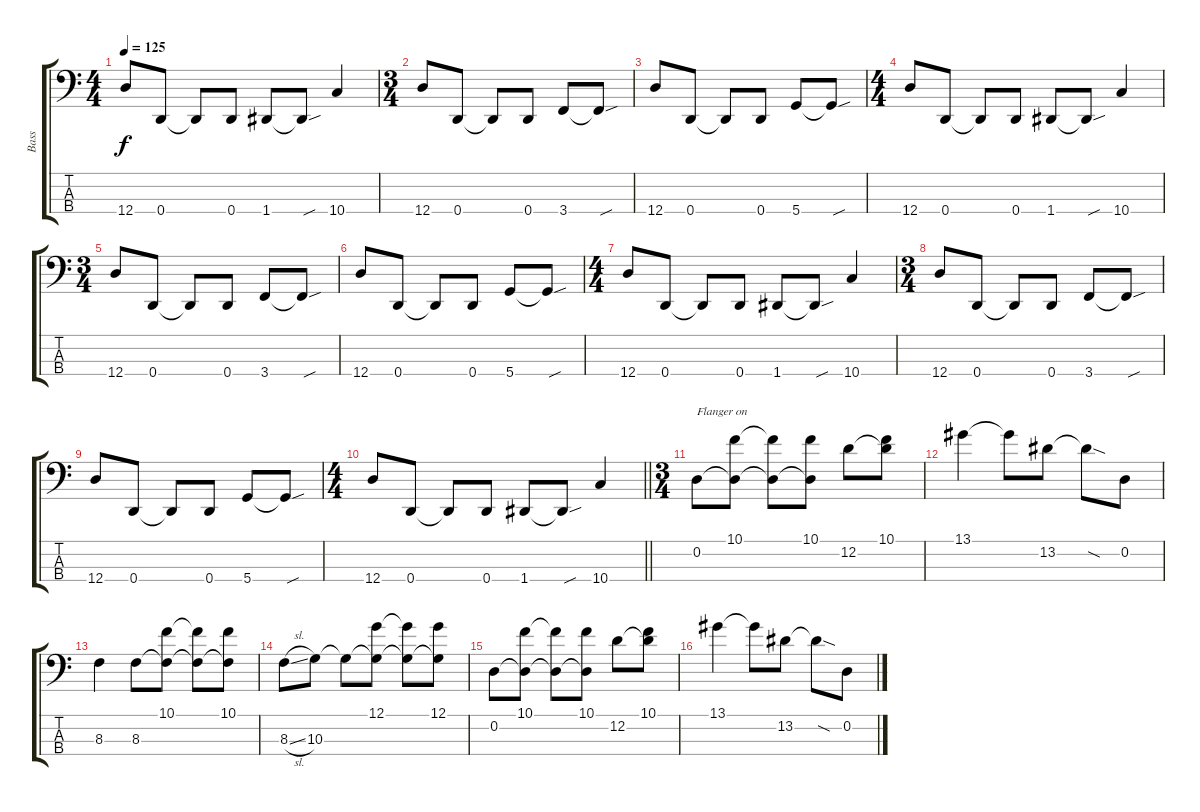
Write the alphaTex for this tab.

\track ("Bass" "Bass") {instrument electricbassfinger}
\staff {score tabs}
\tuning (G2 D2 A1 D1) {hide}
\ts (4 4)
\tempo 125
\clef f4
\ks c
12.4.8{dy f} 0.4.8 0.4{t}.8 0.4.8 1.4.8 1.4{sou t}.8 10.4.4 |
\ts (3 4)
12.4.8 0.4.8 0.4{t}.8 0.4.8 3.4.8 3.4{sou t}.8 |
12.4.8 0.4.8 0.4{t}.8 0.4.8 5.4.8 5.4{sou t}.8 |
\ts (4 4)
12.4.8 0.4.8 0.4{t}.8 0.4.8 1.4.8 1.4{sou t}.8 10.4.4 |
\ts (3 4)
12.4.8 0.4.8 0.4{t}.8 0.4.8 3.4.8 3.4{sou t}.8 |
12.4.8 0.4.8 0.4{t}.8 0.4.8 5.4.8 5.4{sou t}.8 |
\ts (4 4)
12.4.8 0.4.8 0.4{t}.8 0.4.8 1.4.8 1.4{sou t}.8 10.4.4 |
\ts (3 4)
12.4.8 0.4.8 0.4{t}.8 0.4.8 3.4.8 3.4{sou t}.8 |
12.4.8 0.4.8 0.4{t}.8 0.4.8 5.4.8 5.4{sou t}.8 |
\ts (4 4)
\barLineRight lightlight
12.4.8 0.4.8 0.4{t}.8 0.4.8 1.4.8 1.4{sou t}.8 10.4.4 |
\ts (3 4)
\section ("" "")
0.2.8{txt "Flanger on"} (10.1 0.2{t}).8 (10.1{t} 0.2{t}).8 (10.1 0.2{t}).8 12.2.8 (10.1 12.2{t}).8 |
13.1.4 13.1{t}.8 13.2.8 13.2{sod t}.8 0.2.8 |
8.3.4 8.3.8 (10.1 8.3{t}).8 (10.1{t} 8.3{t}).8 (10.1 8.3{t}).8 |
8.3{sl}.8 10.3.8 10.3{t}.8 (12.1 10.3{t}).8 (12.1{t} 10.3{t}).8 (12.1 10.3{t}).8 |
0.2.8 (10.1 0.2{t}).8 (10.1{t} 0.2{t}).8 (10.1 0.2{t}).8 12.2.8 (10.1 12.2{t}).8 |
13.1.4 13.1{t}.8 13.2.8 13.2{sod t}.8 0.2.8
